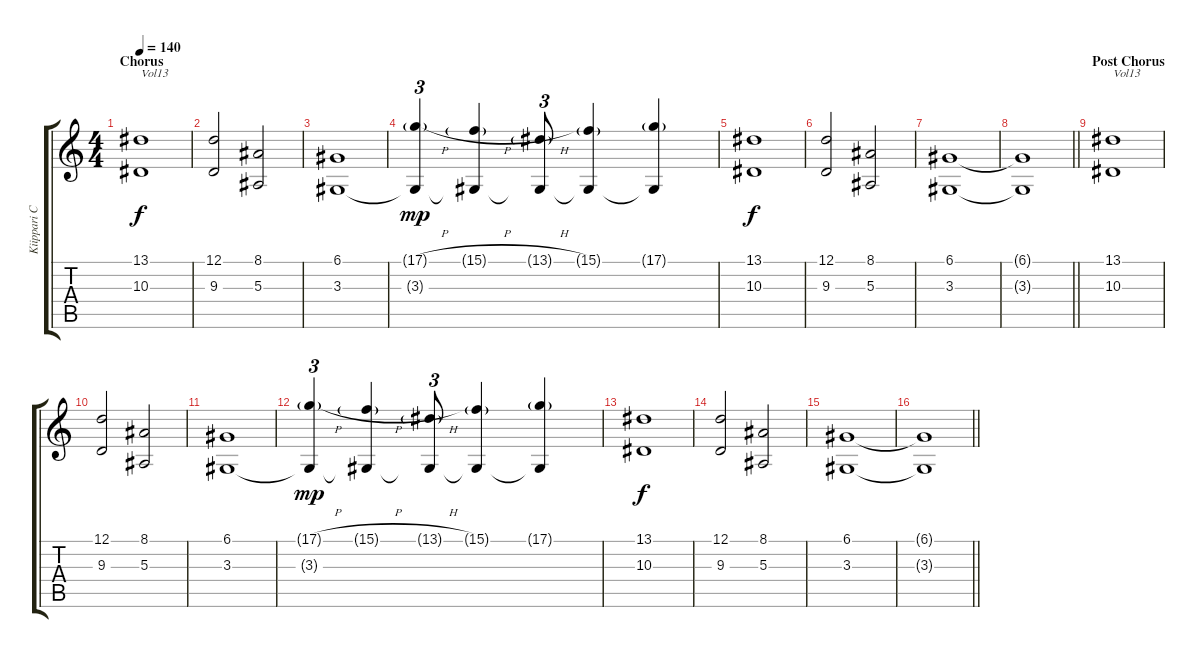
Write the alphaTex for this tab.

\track ("Kiippari Choir" "Kiippari C") {instrument choiraahs}
\staff {score tabs}
\tuning (D4 A3 F3 C3 G2 C2) {hide}
\ts (4 4)
\section ("" "Chorus")
\tempo 140
\clef g2
\ks c
(13.1 10.3).1{txt "Vol13" dy f volume 13} |
(12.1 9.3).2 (8.1 5.3).2 |
(6.1 3.3).1 |
(17.1{h g} 3.3{t}).4{tu (3 2) dy mp} (15.1{h g} 3.3{t}).4 (13.1{h g} 3.3{t}).8{tu (3 2)} (15.1{g} 3.3{t}).4 (17.1{g} 3.3{t}).4 |
(13.1 10.3).1{dy f} |
(12.1 9.3).2 (8.1 5.3).2 |
(6.1 3.3).1 |
\barLineRight lightlight
(6.1{t} 3.3{t}).1 |
\section ("" "Post Chorus")
(13.1 10.3).1{txt "Vol13" volume 13} |
(12.1 9.3).2 (8.1 5.3).2 |
(6.1 3.3).1 |
(17.1{h g} 3.3{t}).4{tu (3 2) dy mp} (15.1{h g} 3.3{t}).4 (13.1{h g} 3.3{t}).8{tu (3 2)} (15.1{g} 3.3{t}).4 (17.1{g} 3.3{t}).4 |
(13.1 10.3).1{dy f} |
(12.1 9.3).2 (8.1 5.3).2 |
(6.1 3.3).1 |
\barLineRight lightlight
(6.1{t} 3.3{t}).1
